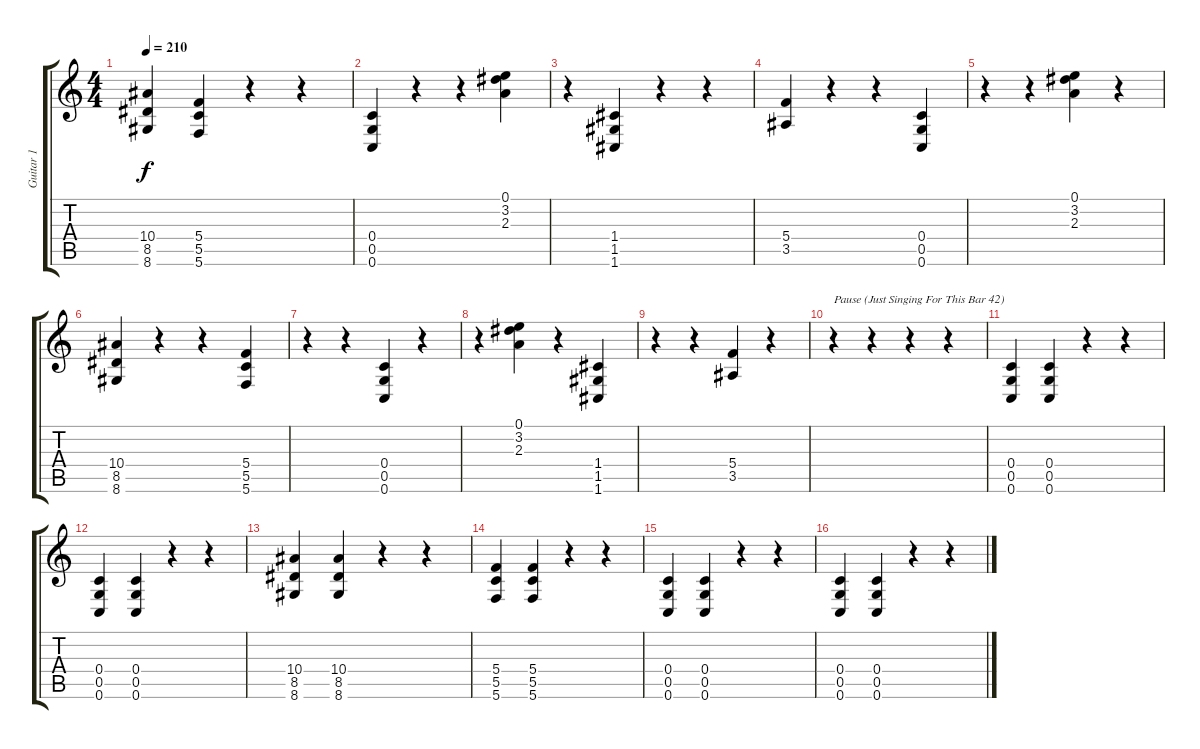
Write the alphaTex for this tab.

\track ("Guitar 1" "Guitar 1") {instrument distortionguitar}
\staff {score tabs}
\tuning (E4 C4 G3 C3 G2 C2) {hide}
\ts (4 4)
\tempo 210
\clef g2
\ks c
(10.4 8.5 8.6).4{dy f} (5.4 5.5 5.6).4 r.4 r.4 |
(0.4 0.5 0.6).4 r.4 r.4 (0.1 3.2 2.3).4 |
r.4 (1.4 1.5 1.6).4 r.4 r.4 |
(5.4 3.5).4 r.4 r.4 (0.4 0.5 0.6).4 |
r.4 r.4 (0.1 3.2 2.3).4 r.4 |
(10.4 8.5 8.6).4 r.4 r.4 (5.4 5.5 5.6).4 |
r.4 r.4 (0.4 0.5 0.6).4 r.4 |
r.4 (0.1 3.2 2.3).4 r.4 (1.4 1.5 1.6).4 |
r.4 r.4 (5.4 3.5).4 r.4 |
r.4{txt "Pause (Just Singing For This Bar 42)"} r.4 r.4 r.4 |
(0.4 0.5 0.6).4 (0.4 0.5 0.6).4 r.4 r.4 |
(0.4 0.5 0.6).4 (0.4 0.5 0.6).4 r.4 r.4 |
(10.4 8.5 8.6).4 (10.4 8.5 8.6).4 r.4 r.4 |
(5.4 5.5 5.6).4 (5.4 5.5 5.6).4 r.4 r.4 |
(0.4 0.5 0.6).4 (0.4 0.5 0.6).4 r.4 r.4 |
(0.4 0.5 0.6).4 (0.4 0.5 0.6).4 r.4 r.4
